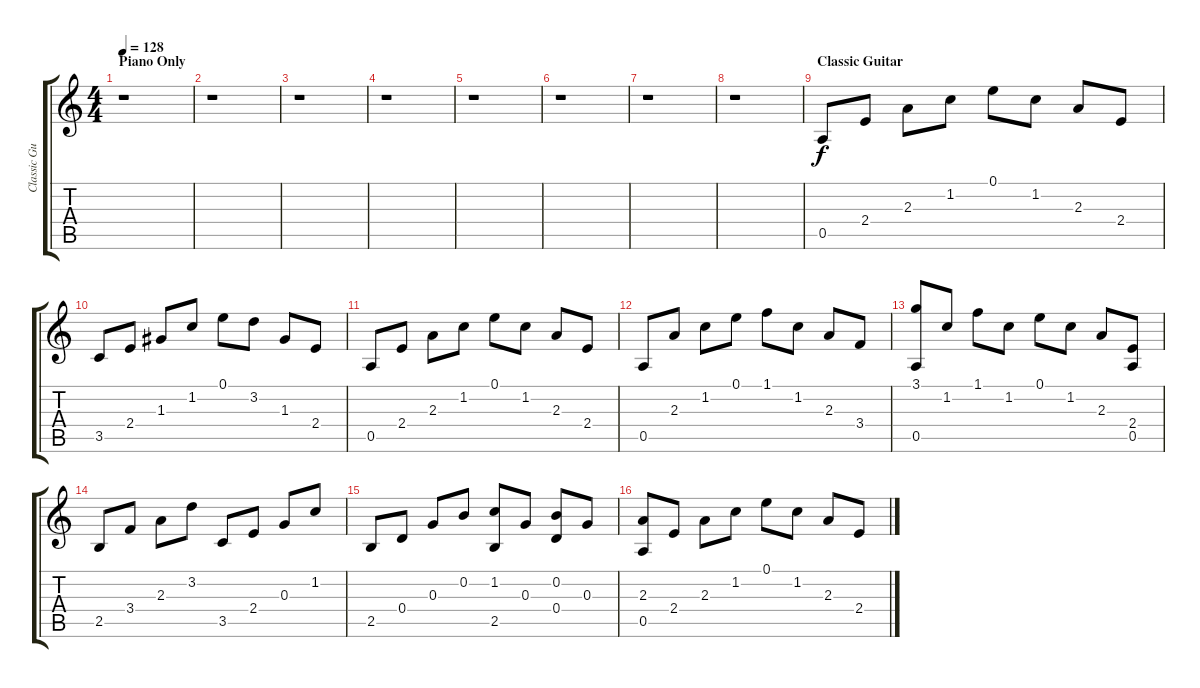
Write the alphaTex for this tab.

\track ("Classic Guitar" "Classic Gu") {instrument acousticguitarnylon}
\staff {score tabs}
\tuning (E4 B3 G3 D3 A2 E2) {hide}
\ts (4 4)
\section ("" "Piano Only")
\tempo 128
\clef g2
\ks c
r.1{dy f instrument acousticguitarnylon} |
r.1 |
r.1 |
r.1 |
r.1 |
r.1 |
r.1 |
r.1 |
\section ("" "Classic Guitar")
0.5.8 2.4.8 2.3.8 1.2.8 0.1.8 1.2.8 2.3.8 2.4.8 |
3.5.8 2.4.8 1.3.8 1.2.8 0.1.8 3.2.8 1.3.8 2.4.8 |
0.5.8 2.4.8 2.3.8 1.2.8 0.1.8 1.2.8 2.3.8 2.4.8 |
0.5.8 2.3.8 1.2.8 0.1.8 1.1.8 1.2.8 2.3.8 3.4.8 |
(3.1 0.5).8 1.2.8 1.1.8 1.2.8 0.1.8 1.2.8 2.3.8 (2.4 0.5).8 |
2.5.8 3.4.8 2.3.8 3.2.8 3.5.8 2.4.8 0.3.8 1.2.8 |
2.5.8 0.4.8 0.3.8 0.2.8 (1.2 2.5).8 0.3.8 (0.2 0.4).8 0.3.8 |
(2.3 0.5).8 2.4.8 2.3.8 1.2.8 0.1.8 1.2.8 2.3.8 2.4.8
